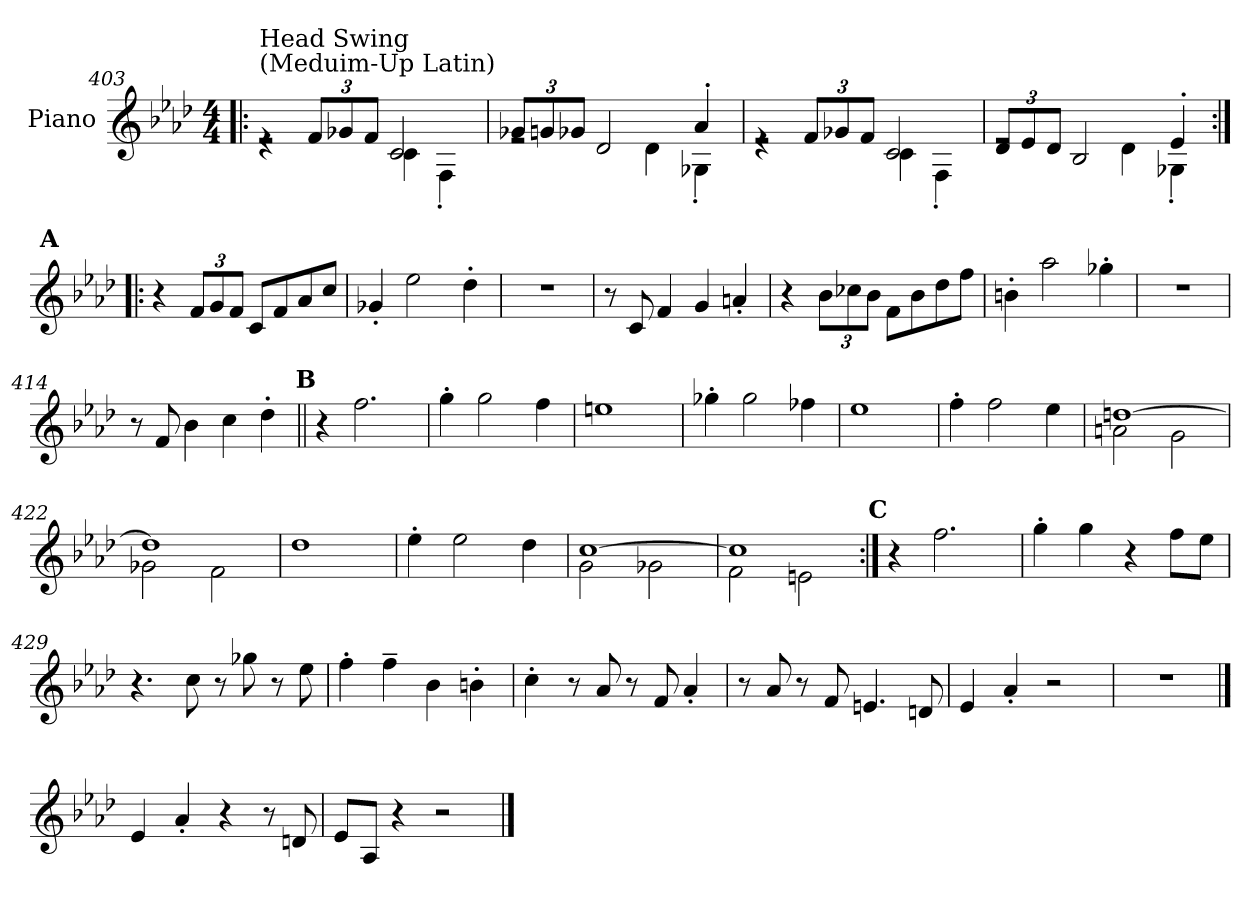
**kern
*part1
*staff1
*I"Piano
*I'Pno.
!!LO:PB:g=z
*clefG2
*k[b-e-a-d-]
*M4/4
=403!|:
*^
!LO:TX:a:t=(Meduim-Up Latin)	!
!LO:TX:t=Head Swing	!
4re	2re
*Xbrackettup	*
12f/L	.
12g-X/	.
12f/J	.
2c/	4c\
.	4F'\
=404	=404
12g-X/L	2re
12gn/	.
12g-X/J	.
2d-/	.
.	4d-\
4a-'/	4G-X'\
=405	=405
4re	2re
12f/L	.
12g-X/	.
12f/J	.
2c/	4c\
.	4F'\
=406	=406
12d-/L	2re
12e-/	.
12d-/J	.
2B-/	.
.	4d-\
4e-'/	4G-X'\
*v	*v
!!LO:LB:g=z
!!LO:REH:place=s1:a:enc=none:fs=14:t=A
=407:|!|:
4r
12f/L
12g/
12f/J
8c/L
8f/
8a-/
8cc/J
=408
4g-X'/
2ee-\
4dd-'\
=409
1r
=410
8r
8c/
4f/
4g/
4an'/
!!LO:LB:g=z
=411
4r
12b-\L
12cc-X\
12b-\J
8f\L
8b-\
8dd-\
8ff\J
=412
4bn'\
2aa-\
4gg-X'\
=413
1r
=414
8r
8f/
4b-\
4cc\
4dd-'\
!!LO:LB:g=z
!!LO:REH:place=s1:a:enc=none:fs=14:t=B
=415||
4r
2.ff\
=416
4gg'\
2gg\
4ff\
=417
1een
=418
4gg-X'\
2gg-\
4ff-X\
!!LO:LB:g=z
=419
1ee-
=420
4ff'\
2ff\
4ee-\
=421
*^
[1ddn	2an\
.	2g\
=422	=422
1dd]	2g-X\
.	2f\
*v	*v
!!LO:LB:g=z
=423
1dd-
=424
4ee-'\
2ee-\
4dd-\
=425
*^
[1cc	2g\
.	2g-X\
=426	=426
1cc]	2f\
.	2en\
*v	*v
!!LO:LB:g=z
!!LO:REH:place=s1:a:enc=none:fs=14:t=C
=427:|!
4r
2.ff\
=428
4gg'\
4gg\
4r
8ff\L
8ee-\J
=429
4.r
8cc\
8r
8gg-X\
8r
8ee-\
=430
4ff'\
4ff~\
4b-\
4bn'\
!!LO:LB:g=z
=431
4cc'\
8r
8a-/
8r
8f/
4a-'/
=432
8r
8a-/
8r
8f/
4.en/
8dn/
=433
4e-/
4a-'/
2r
=434
1r
!!LO:LB:g=z
==435
4e-/
4a-'/
4r
8r
8dn/
=436
8e-/L
8A-/J
4r
2r
==
*-
